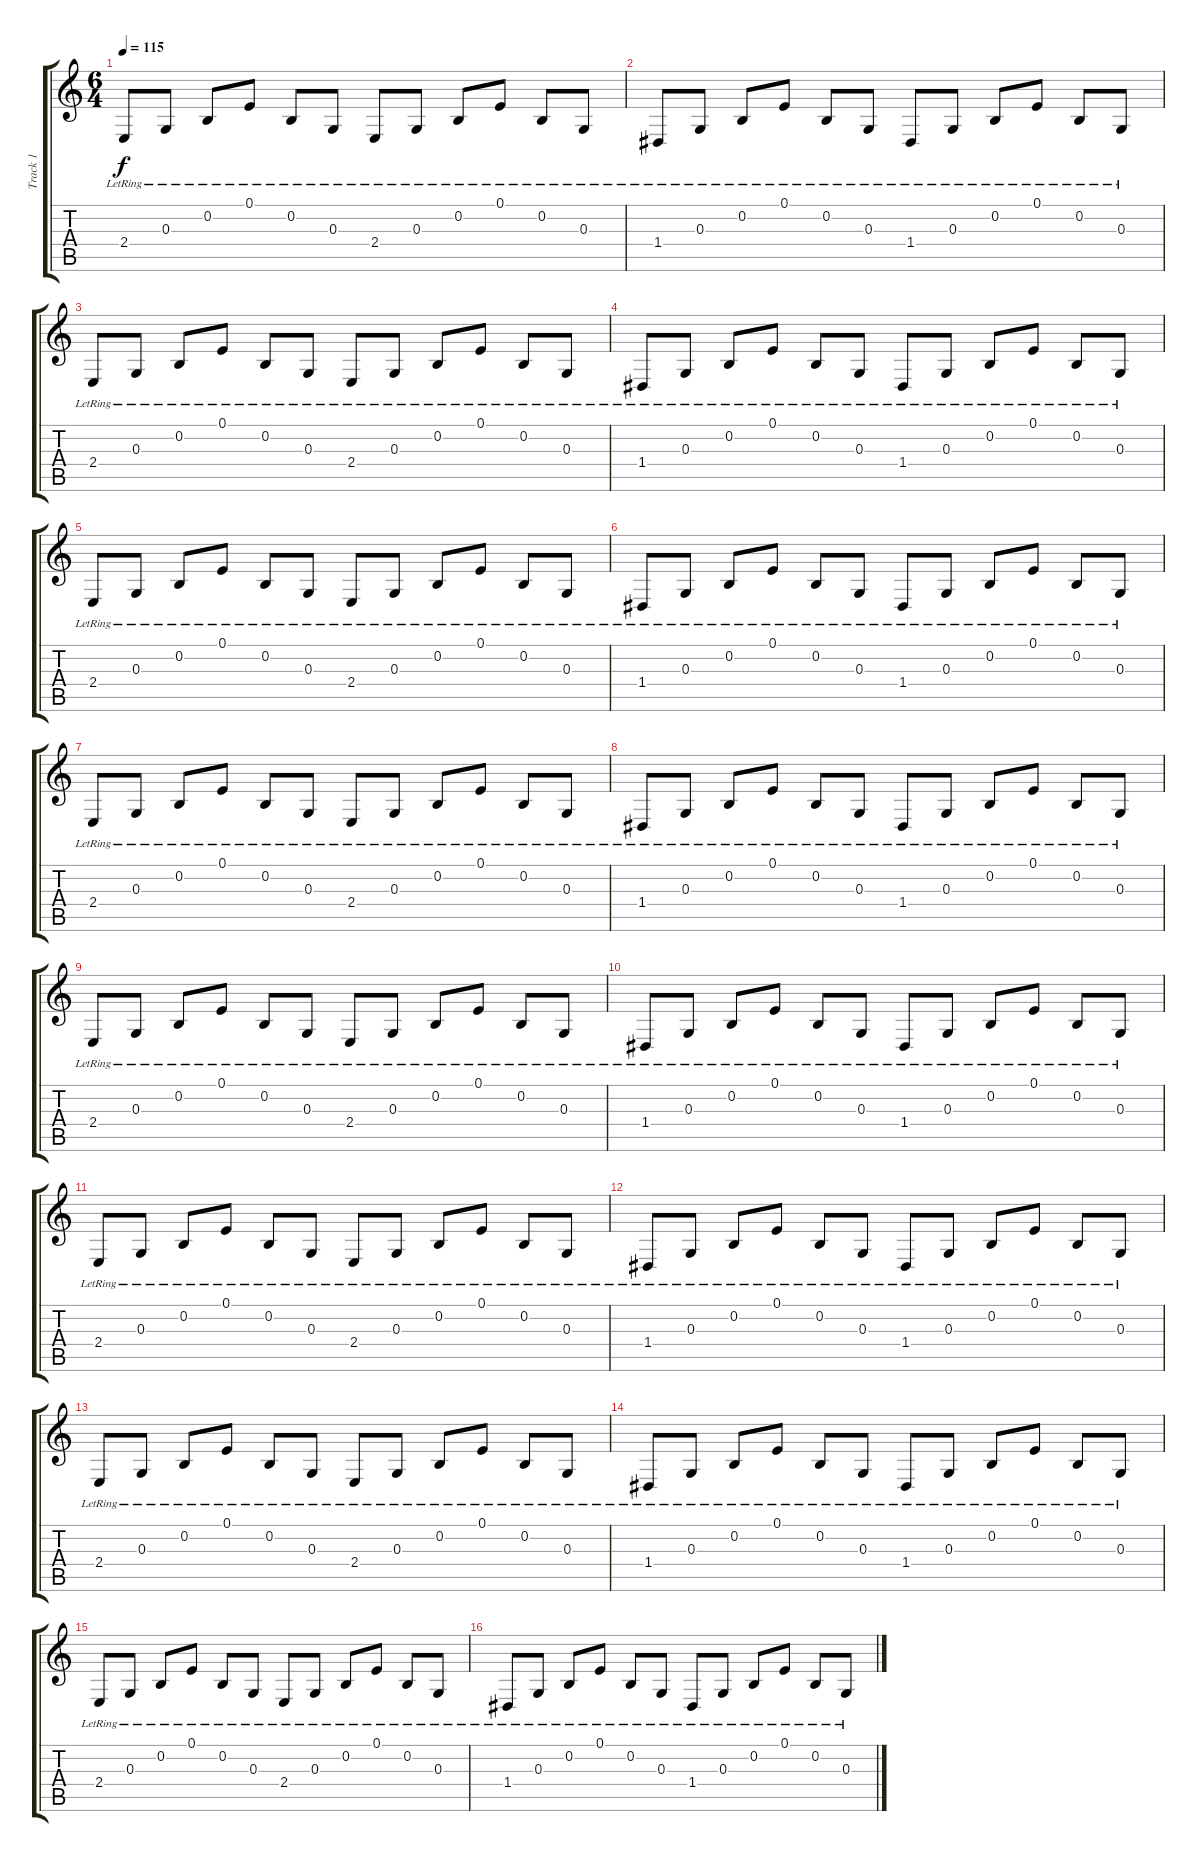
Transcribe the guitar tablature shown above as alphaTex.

\track ("Track 1" "Track 1") {instrument acousticgrandpiano}
\staff {score tabs}
\tuning (E4 B3 G3 D3 A2 E2) {hide}
\ts (6 4)
\tempo 115
\clef g2
\ks c
2.4{lr}.8{dy f} 0.3{lr}.8 0.2{lr}.8 0.1{lr}.8 0.2{lr}.8 0.3{lr}.8 2.4{lr}.8 0.3{lr}.8 0.2{lr}.8 0.1{lr}.8 0.2{lr}.8 0.3{lr}.8 |
1.4{lr}.8 0.3{lr}.8 0.2{lr}.8 0.1{lr}.8 0.2{lr}.8 0.3{lr}.8 1.4{lr}.8 0.3{lr}.8 0.2{lr}.8 0.1{lr}.8 0.2{lr}.8 0.3{lr}.8 |
2.4{lr}.8 0.3{lr}.8 0.2{lr}.8 0.1{lr}.8 0.2{lr}.8 0.3{lr}.8 2.4{lr}.8 0.3{lr}.8 0.2{lr}.8 0.1{lr}.8 0.2{lr}.8 0.3{lr}.8 |
1.4{lr}.8 0.3{lr}.8 0.2{lr}.8 0.1{lr}.8 0.2{lr}.8 0.3{lr}.8 1.4{lr}.8 0.3{lr}.8 0.2{lr}.8 0.1{lr}.8 0.2{lr}.8 0.3{lr}.8 |
2.4{lr}.8 0.3{lr}.8 0.2{lr}.8 0.1{lr}.8 0.2{lr}.8 0.3{lr}.8 2.4{lr}.8 0.3{lr}.8 0.2{lr}.8 0.1{lr}.8 0.2{lr}.8 0.3{lr}.8 |
1.4{lr}.8 0.3{lr}.8 0.2{lr}.8 0.1{lr}.8 0.2{lr}.8 0.3{lr}.8 1.4{lr}.8 0.3{lr}.8 0.2{lr}.8 0.1{lr}.8 0.2{lr}.8 0.3{lr}.8 |
2.4{lr}.8 0.3{lr}.8 0.2{lr}.8 0.1{lr}.8 0.2{lr}.8 0.3{lr}.8 2.4{lr}.8 0.3{lr}.8 0.2{lr}.8 0.1{lr}.8 0.2{lr}.8 0.3{lr}.8 |
1.4{lr}.8 0.3{lr}.8 0.2{lr}.8 0.1{lr}.8 0.2{lr}.8 0.3{lr}.8 1.4{lr}.8 0.3{lr}.8 0.2{lr}.8 0.1{lr}.8 0.2{lr}.8 0.3{lr}.8 |
2.4{lr}.8 0.3{lr}.8 0.2{lr}.8 0.1{lr}.8 0.2{lr}.8 0.3{lr}.8 2.4{lr}.8 0.3{lr}.8 0.2{lr}.8 0.1{lr}.8 0.2{lr}.8 0.3{lr}.8 |
1.4{lr}.8 0.3{lr}.8 0.2{lr}.8 0.1{lr}.8 0.2{lr}.8 0.3{lr}.8 1.4{lr}.8 0.3{lr}.8 0.2{lr}.8 0.1{lr}.8 0.2{lr}.8 0.3{lr}.8 |
2.4{lr}.8 0.3{lr}.8 0.2{lr}.8 0.1{lr}.8 0.2{lr}.8 0.3{lr}.8 2.4{lr}.8 0.3{lr}.8 0.2{lr}.8 0.1{lr}.8 0.2{lr}.8 0.3{lr}.8 |
1.4{lr}.8 0.3{lr}.8 0.2{lr}.8 0.1{lr}.8 0.2{lr}.8 0.3{lr}.8 1.4{lr}.8 0.3{lr}.8 0.2{lr}.8 0.1{lr}.8 0.2{lr}.8 0.3{lr}.8 |
2.4{lr}.8 0.3{lr}.8 0.2{lr}.8 0.1{lr}.8 0.2{lr}.8 0.3{lr}.8 2.4{lr}.8 0.3{lr}.8 0.2{lr}.8 0.1{lr}.8 0.2{lr}.8 0.3{lr}.8 |
1.4{lr}.8 0.3{lr}.8 0.2{lr}.8 0.1{lr}.8 0.2{lr}.8 0.3{lr}.8 1.4{lr}.8 0.3{lr}.8 0.2{lr}.8 0.1{lr}.8 0.2{lr}.8 0.3{lr}.8 |
2.4{lr}.8 0.3{lr}.8 0.2{lr}.8 0.1{lr}.8 0.2{lr}.8 0.3{lr}.8 2.4{lr}.8 0.3{lr}.8 0.2{lr}.8 0.1{lr}.8 0.2{lr}.8 0.3{lr}.8 |
1.4{lr}.8 0.3{lr}.8 0.2{lr}.8 0.1{lr}.8 0.2{lr}.8 0.3{lr}.8 1.4{lr}.8 0.3{lr}.8 0.2{lr}.8 0.1{lr}.8 0.2{lr}.8 0.3{lr}.8
